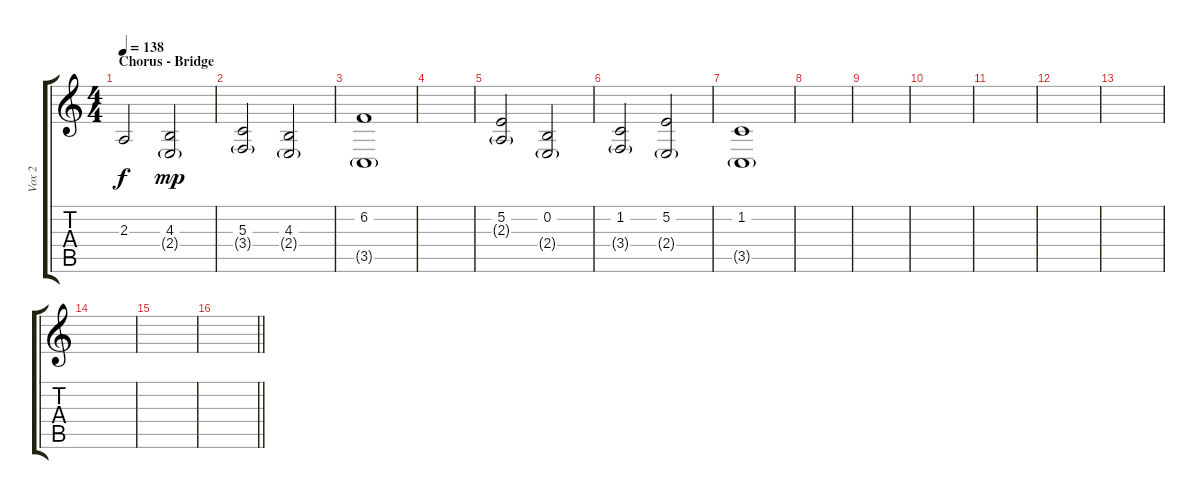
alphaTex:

\track ("Vox 2" "Vox 2") {instrument lead2sawtooth}
\staff {score tabs}
\tuning (E4 B3 G3 D3 A2 E2) {hide}
\ts (4 4)
\section ("" "Chorus - Bridge")
\tempo 138
\clef g2
\ks c
2.3.2{dy f} (4.3 2.4{g}).2{dy mp} |
(5.3 3.4{g}).2 (4.3 2.4{g}).2 |
(6.2 3.5{g}).1 |
|
(5.2 2.3{g}).2 (0.2 2.4{g}).2 |
(1.2 3.4{g}).2 (5.2 2.4{g}).2 |
(1.2 3.5{g}).1 |
|
|
|
|
|
|
|
|
\barLineRight lightlight
